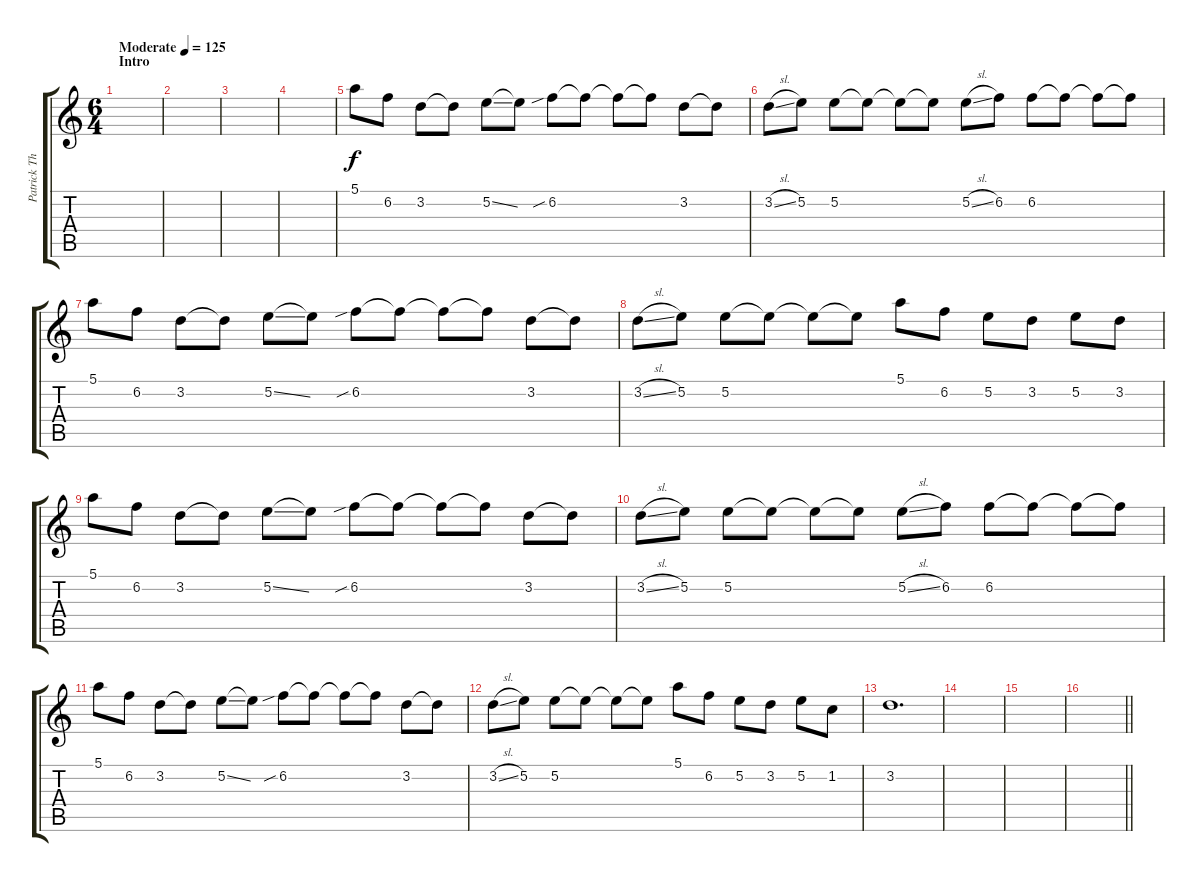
\track ("Patrick Thompson - Guitar" "Patrick Th") {instrument electricguitarclean}
\staff {score tabs}
\tuning (E4 B3 G3 D3 A2 E2) {hide}
\ts (6 4)
\section ("" "Intro")
\tempo (125 "Moderate")
\clef g2
\ks c
|
|
|
|
5.1.8 6.2.8 3.2.8 3.2{t}.8 5.2{ss}.8 5.2{t}.8 6.2{sib}.8 6.2{t}.8 6.2{t}.8 6.2{t}.8 3.2.8 3.2{t}.8 |
3.2{sl}.8 5.2.8 5.2.8 5.2{t}.8 5.2{t}.8 5.2{t}.8 5.2{sl}.8 6.2.8 6.2.8 6.2{t}.8 6.2{t}.8 6.2{t}.8 |
5.1.8 6.2.8 3.2.8 3.2{t}.8 5.2{ss}.8 5.2{t}.8 6.2{sib}.8 6.2{t}.8 6.2{t}.8 6.2{t}.8 3.2.8 3.2{t}.8 |
3.2{sl}.8 5.2.8 5.2.8 5.2{t}.8 5.2{t}.8 5.2{t}.8 5.1.8 6.2.8 5.2.8 3.2.8 5.2.8 3.2.8 |
5.1.8 6.2.8 3.2.8 3.2{t}.8 5.2{ss}.8 5.2{t}.8 6.2{sib}.8 6.2{t}.8 6.2{t}.8 6.2{t}.8 3.2.8 3.2{t}.8 |
3.2{sl}.8 5.2.8 5.2.8 5.2{t}.8 5.2{t}.8 5.2{t}.8 5.2{sl}.8 6.2.8 6.2.8 6.2{t}.8 6.2{t}.8 6.2{t}.8 |
5.1.8 6.2.8 3.2.8 3.2{t}.8 5.2{ss}.8 5.2{t}.8 6.2{sib}.8 6.2{t}.8 6.2{t}.8 6.2{t}.8 3.2.8 3.2{t}.8 |
3.2{sl}.8 5.2.8 5.2.8 5.2{t}.8 5.2{t}.8 5.2{t}.8 5.1.8 6.2.8 5.2.8 3.2.8 5.2.8 1.2.8 |
3.2.1{d} |
|
|
\barLineRight lightlight
